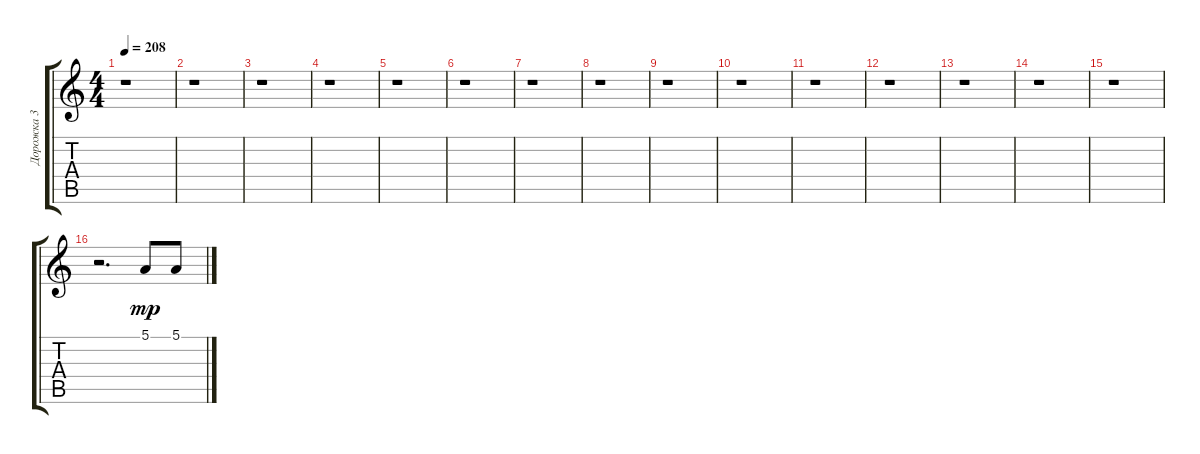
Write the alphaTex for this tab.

\track ("Дорожка 3" "Дорожка 3") {instrument baritonesax}
\staff {score tabs}
\tuning (E4 B3 G3 D3 A2 E2) {hide}
\ts (4 4)
\tempo 208
\clef g2
\ks c
r.1{dy mp instrument baritonesax} |
r.1 |
r.1 |
r.1 |
r.1 |
r.1 |
r.1 |
r.1 |
r.1 |
r.1 |
r.1 |
r.1 |
r.1 |
r.1 |
r.1 |
r.2{d} 5.1.8 5.1.8
